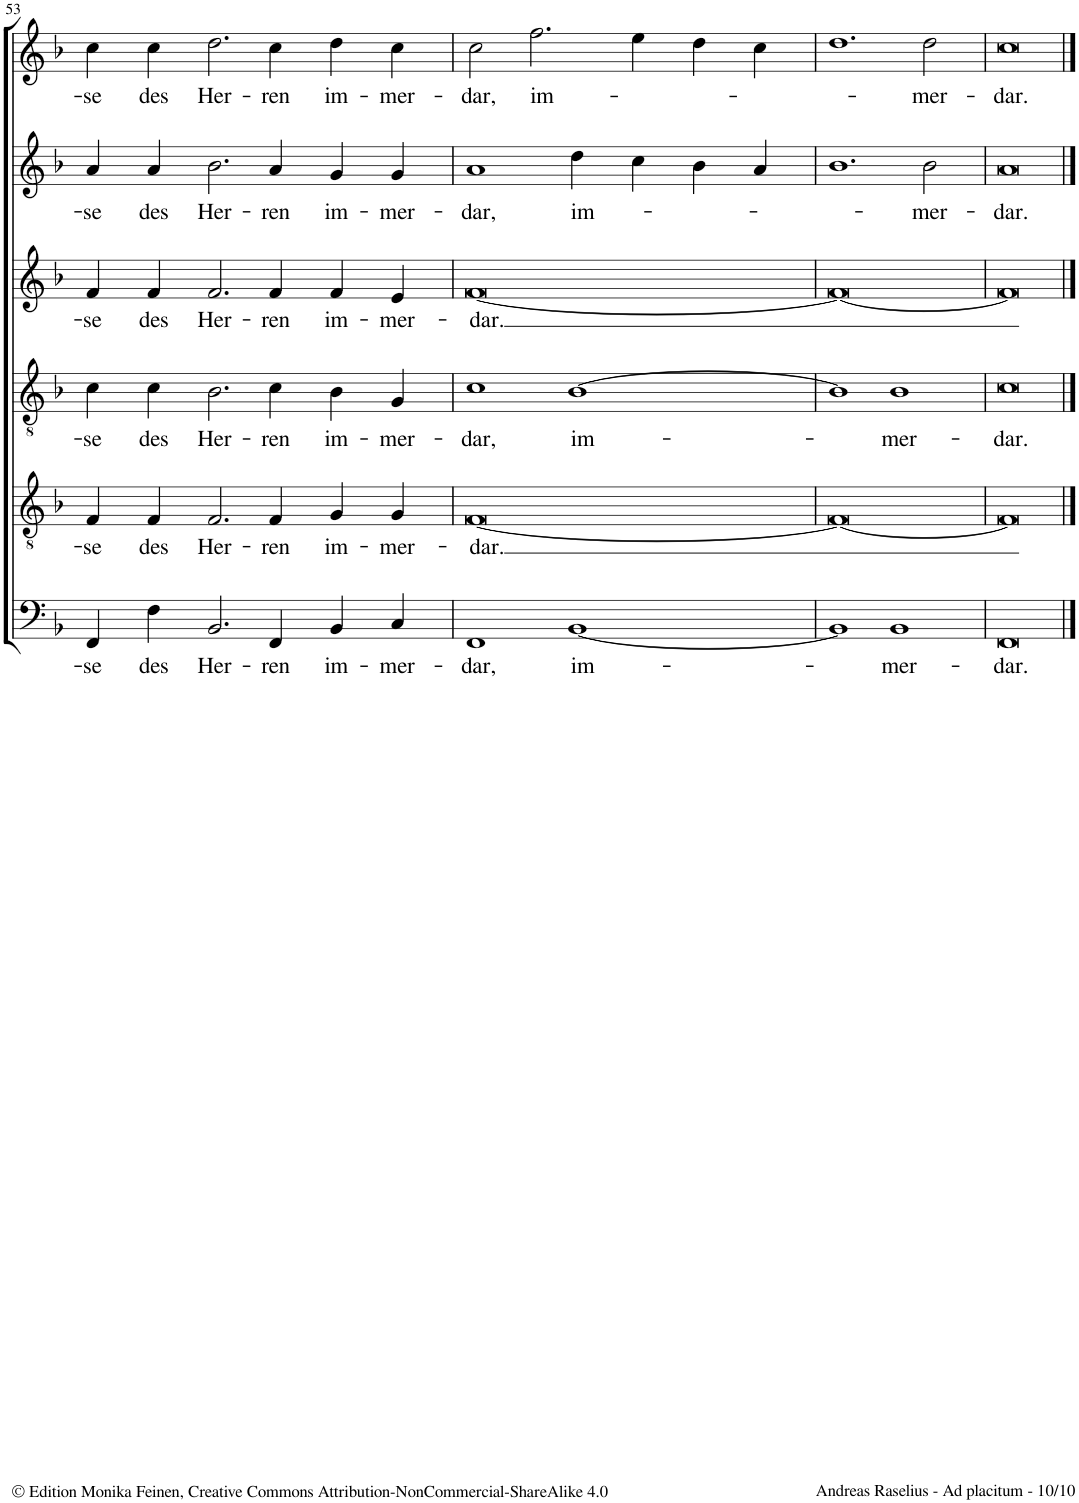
**kern	**text	**kern	**text	**kern	**text	**kern	**text	**kern	**text	**kern	**text
*part6	*part6	*part5	*part5	*part4	*part4	*part3	*part3	*part2	*part2	*part1	*part1
*staff6	*staff6	*staff5	*staff5	*staff4	*staff4	*staff3	*staff3	*staff2	*staff2	*staff1	*staff1
*I"Bassus	*	*I"Tenor	*	*I"Quintus	*	*I"Altus	*	*I"Sextus	*	*I"Cantus	*
!!LO:PB:g=z
*clefF4	*	*clefGv2	*	*clefGv2	*	*clefG2	*	*clefG2	*	*clefG2	*
*k[b-]	*	*k[b-]	*	*k[b-]	*	*k[b-]	*	*k[b-]	*	*k[b-]	*
*M4/2	*	*M4/2	*	*M4/2	*	*M4/2	*	*M4/2	*	*M4/2	*
*met(c)	*	*met(c)	*	*met(c)	*	*met(c)	*	*met(c)	*	*met(c)	*
=53	=53	=53	=53	=53	=53	=53	=53	=53	=53	=53	=53
!	!LO:LY:b	!	!LO:LY:b	!	!LO:LY:b	!	!LO:LY:b	!	!LO:LY:b	!	!LO:LY:b
4FF/	-se	4F/	-se	4c\	-se	4f/	-se	4a/	-se	4cc\	-se
!	!LO:LY:b	!	!LO:LY:b	!	!LO:LY:b	!	!LO:LY:b	!	!LO:LY:b	!	!LO:LY:b
4F\	des	4F/	des	4c\	des	4f/	des	4a/	des	4cc\	des
!	!LO:LY:b	!	!LO:LY:b	!	!LO:LY:b	!	!LO:LY:b	!	!LO:LY:b	!	!LO:LY:b
2.BB-/	Her-	2.F/	Her-	2.B-\	Her-	2.f/	Her-	2.b-\	Her-	2.dd\	Her-
!	!LO:LY:b	!	!LO:LY:b	!	!LO:LY:b	!	!LO:LY:b	!	!LO:LY:b	!	!LO:LY:b
4FF/	-ren	4F/	-ren	4c\	-ren	4f/	-ren	4a/	-ren	4cc\	-ren
!	!LO:LY:b	!	!LO:LY:b	!	!LO:LY:b	!	!LO:LY:b	!	!LO:LY:b	!	!LO:LY:b
4BB-/	im-	4G/	im-	4B-\	im-	4f/	im-	4g/	im-	4dd\	im-
!	!LO:LY:b	!	!LO:LY:b	!	!LO:LY:b	!	!LO:LY:b	!	!LO:LY:b	!	!LO:LY:b
4C/	-mer-	4G/	-mer-	4G/	-mer-	4e/	-mer-	4g/	-mer-	4cc\	-mer-
=54	=54	=54	=54	=54	=54	=54	=54	=54	=54	=54	=54
!	!LO:LY:b	!	!LO:LY:b	!	!LO:LY:b	!	!LO:LY:b	!	!LO:LY:b	!	!LO:LY:b
1FF	-dar,	[0F	-dar.	1c	-dar,	[0f	-dar.	1a	-dar,	2cc\	-dar,
!	!	!	!	!	!	!	!	!	!	!	!LO:LY:b
.	.	.	.	.	.	.	.	.	.	2.ff\	im-
!	!LO:LY:b	!	!	!	!LO:LY:b	!	!	!	!LO:LY:b	!	!
[1BB-	im-	.	.	[1B-	im-	.	.	4dd\	im-	.	.
.	.	.	.	.	.	.	.	4cc\	.	4ee\	.
.	.	.	.	.	.	.	.	4b-\	.	4dd\	.
.	.	.	.	.	.	.	.	4a/	.	4cc\	.
=55	=55	=55	=55	=55	=55	=55	=55	=55	=55	=55	=55
1BB-]	.	0F_	.	1B-]	.	0f_	.	1.b-	.	1.dd	.
!	!LO:LY:b	!	!	!	!LO:LY:b	!	!	!	!	!	!
1BB-	-mer-	.	.	1B-	-mer-	.	.	.	.	.	.
!	!	!	!	!	!	!	!	!	!LO:LY:b	!	!LO:LY:b
.	.	.	.	.	.	.	.	2b-\	-mer-	2dd\	-mer-
=56	=56	=56	=56	=56	=56	=56	=56	=56	=56	=56	=56
!	!LO:LY:b	!	!	!	!LO:LY:b	!	!	!	!LO:LY:b	!	!LO:LY:b
0FF	-dar.	0F]	.	0c	-dar.	0f]	.	0a	-dar.	0cc	-dar.
==	==	==	==	==	==	==	==	==	==	==	==
*-	*-	*-	*-	*-	*-	*-	*-	*-	*-	*-	*-
